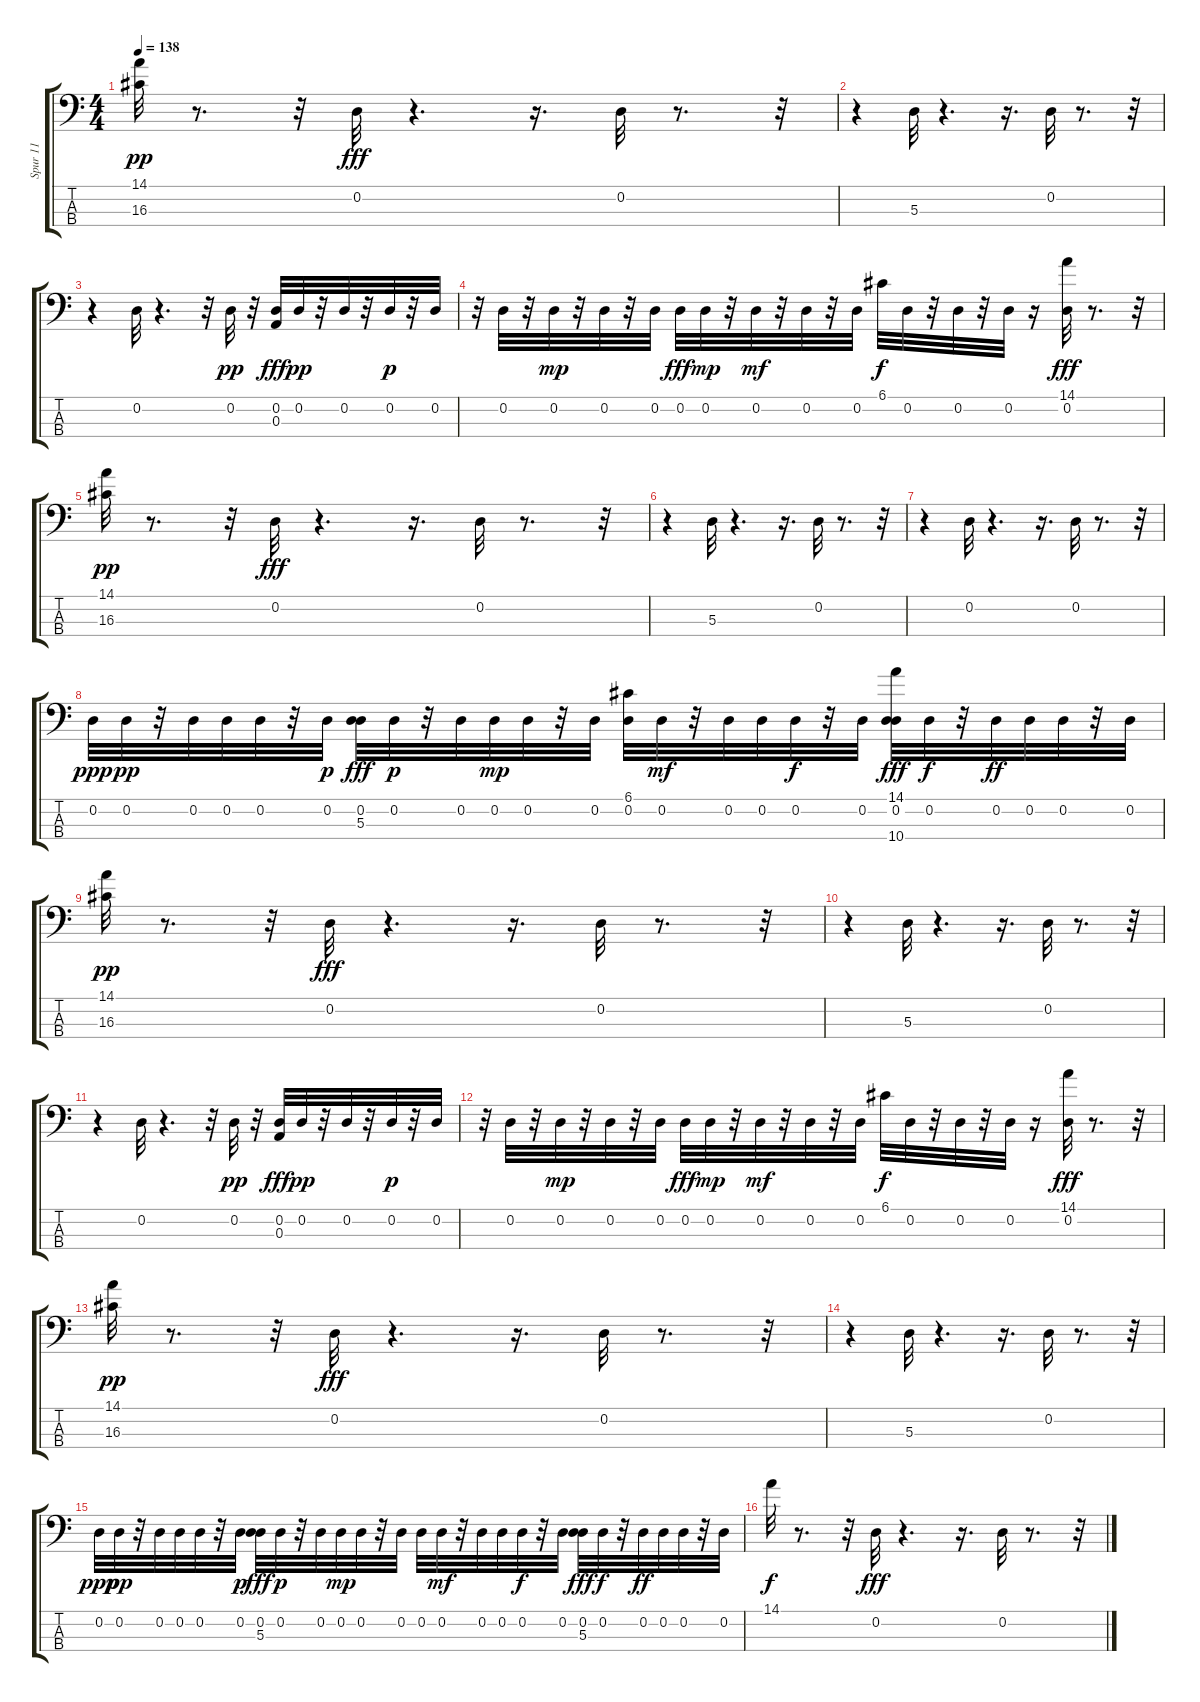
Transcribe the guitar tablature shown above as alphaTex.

\track ("Spur 11" "Spur 11") {instrument acousticguitarsteel}
\staff {score tabs}
\tuning (G2 D2 A1 E1) {hide}
\ts (4 4)
\tempo 138
\clef f4
\ks c
(14.1 16.3).32{dy pp} r.8{d} r.32 0.2.32{dy fff} r.4{d} r.16{d} 0.2.32 r.8{d} r.32 |
r.4 5.3.32 r.4{d} r.16{d} 0.2.32 r.8{d} r.32 |
r.4 0.2.32 r.4{d} r.32 0.2.32{dy pp} r.32 (0.2 0.3).32{dy fff} 0.2.32{dy pp} r.32 0.2.32 r.32 0.2.32{dy p} r.32 0.2.32 |
r.32 0.2.32 r.32 0.2.32{dy mp} r.32 0.2.32 r.32 0.2.32 0.2.32{dy fff} 0.2.32{dy mp} r.32 0.2.32{dy mf} r.32 0.2.32 r.32 0.2.32 6.1.32{dy f} 0.2.32 r.32 0.2.32 r.32 0.2.32 r.16 (14.1 0.2).32{dy fff} r.8{d} r.32 |
(14.1 16.3).32{dy pp} r.8{d} r.32 0.2.32{dy fff} r.4{d} r.16{d} 0.2.32 r.8{d} r.32 |
r.4 5.3.32 r.4{d} r.16{d} 0.2.32 r.8{d} r.32 |
r.4 0.2.32 r.4{d} r.16{d} 0.2.32 r.8{d} r.32 |
0.2.32{dy ppp} 0.2.32{dy pp} r.32 0.2.32 0.2.32 0.2.32 r.32 0.2.32{dy p} (0.2 5.3).32{dy fff} 0.2.32{dy p} r.32 0.2.32 0.2.32{dy mp} 0.2.32 r.32 0.2.32 (6.1 0.2).32 0.2.32{dy mf} r.32 0.2.32 0.2.32 0.2.32{dy f} r.32 0.2.32 (14.1 0.2 10.4).32{dy fff} 0.2.32{dy f} r.32 0.2.32{dy ff} 0.2.32 0.2.32 r.32 0.2.32 |
(14.1 16.3).32{dy pp} r.8{d} r.32 0.2.32{dy fff} r.4{d} r.16{d} 0.2.32 r.8{d} r.32 |
r.4 5.3.32 r.4{d} r.16{d} 0.2.32 r.8{d} r.32 |
r.4 0.2.32 r.4{d} r.32 0.2.32{dy pp} r.32 (0.2 0.3).32{dy fff} 0.2.32{dy pp} r.32 0.2.32 r.32 0.2.32{dy p} r.32 0.2.32 |
r.32 0.2.32 r.32 0.2.32{dy mp} r.32 0.2.32 r.32 0.2.32 0.2.32{dy fff} 0.2.32{dy mp} r.32 0.2.32{dy mf} r.32 0.2.32 r.32 0.2.32 6.1.32{dy f} 0.2.32 r.32 0.2.32 r.32 0.2.32 r.16 (14.1 0.2).32{dy fff} r.8{d} r.32 |
(14.1 16.3).32{dy pp} r.8{d} r.32 0.2.32{dy fff} r.4{d} r.16{d} 0.2.32 r.8{d} r.32 |
r.4 5.3.32 r.4{d} r.16{d} 0.2.32 r.8{d} r.32 |
0.2.32{dy ppp} 0.2.32{dy pp} r.32 0.2.32 0.2.32 0.2.32 r.32 0.2.32{dy p} (0.2 5.3).32{dy fff} 0.2.32{dy p} r.32 0.2.32 0.2.32{dy mp} 0.2.32 r.32 0.2.32 0.2.32 0.2.32{dy mf} r.32 0.2.32 0.2.32 0.2.32{dy f} r.32 0.2.32 (0.2 5.3).32{dy fff} 0.2.32{dy f} r.32 0.2.32{dy ff} 0.2.32 0.2.32 r.32 0.2.32 |
14.1.32{dy f} r.8{d} r.32 0.2.32{dy fff} r.4{d} r.16{d} 0.2.32 r.8{d} r.32
